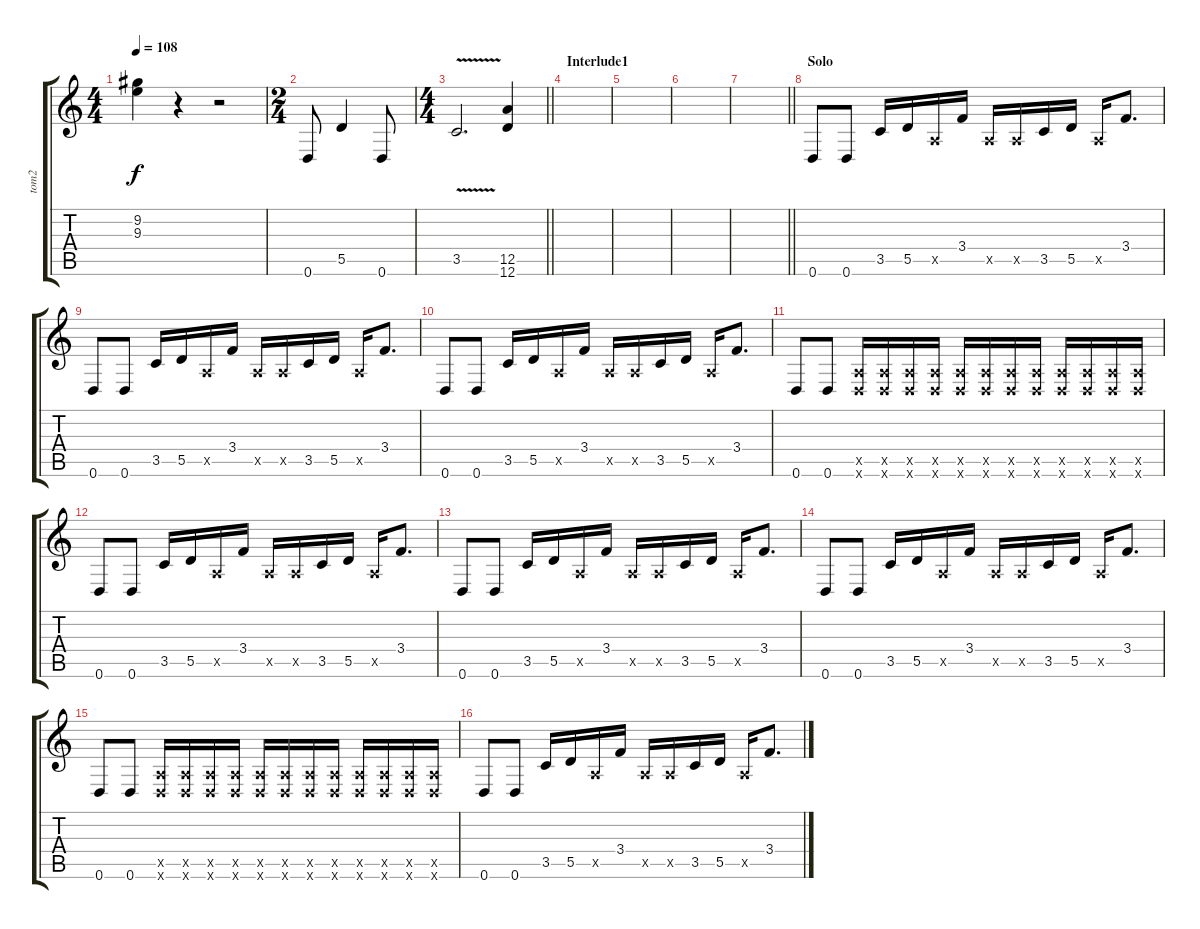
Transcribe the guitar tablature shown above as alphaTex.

\track ("tom2" "tom2") {instrument distortionguitar}
\staff {score tabs}
\tuning (E4 B3 G3 D3 A2 D2) {hide}
\ts (4 4)
\tempo 108
\clef g2
\ks c
(9.2{t} 9.3{t}).4{dy f} r.4 r.2 |
\ts (2 4)
0.6.8 5.5.4 0.6.8 |
\ts (4 4)
\barLineRight lightlight
3.5{v}.2{d} (12.5 12.6).4 |
\section ("" "Interlude1")
|
|
|
\barLineRight lightlight
|
\section ("" "Solo")
0.6.8 0.6.8 3.5.16 5.5.16 0.5{x}.16 3.4.16 0.5{x}.16 0.5{x}.16 3.5.16 5.5.16 0.5{x}.16 3.4.8{d} |
0.6.8 0.6.8 3.5.16 5.5.16 0.5{x}.16 3.4.16 0.5{x}.16 0.5{x}.16 3.5.16 5.5.16 0.5{x}.16 3.4.8{d} |
0.6.8 0.6.8 3.5.16 5.5.16 0.5{x}.16 3.4.16 0.5{x}.16 0.5{x}.16 3.5.16 5.5.16 0.5{x}.16 3.4.8{d} |
0.6.8 0.6.8 (0.5{x} 0.6{x}).16 (0.5{x} 0.6{x}).16 (0.5{x} 0.6{x}).16 (0.5{x} 0.6{x}).16 (0.5{x} 0.6{x}).16 (0.5{x} 0.6{x}).16 (0.5{x} 0.6{x}).16 (0.5{x} 0.6{x}).16 (0.5{x} 0.6{x}).16 (0.5{x} 0.6{x}).16 (0.5{x} 0.6{x}).16 (0.5{x} 0.6{x}).16 |
0.6.8 0.6.8 3.5.16 5.5.16 0.5{x}.16 3.4.16 0.5{x}.16 0.5{x}.16 3.5.16 5.5.16 0.5{x}.16 3.4.8{d} |
0.6.8 0.6.8 3.5.16 5.5.16 0.5{x}.16 3.4.16 0.5{x}.16 0.5{x}.16 3.5.16 5.5.16 0.5{x}.16 3.4.8{d} |
0.6.8 0.6.8 3.5.16 5.5.16 0.5{x}.16 3.4.16 0.5{x}.16 0.5{x}.16 3.5.16 5.5.16 0.5{x}.16 3.4.8{d} |
0.6.8 0.6.8 (0.5{x} 0.6{x}).16 (0.5{x} 0.6{x}).16 (0.5{x} 0.6{x}).16 (0.5{x} 0.6{x}).16 (0.5{x} 0.6{x}).16 (0.5{x} 0.6{x}).16 (0.5{x} 0.6{x}).16 (0.5{x} 0.6{x}).16 (0.5{x} 0.6{x}).16 (0.5{x} 0.6{x}).16 (0.5{x} 0.6{x}).16 (0.5{x} 0.6{x}).16 |
0.6.8 0.6.8 3.5.16 5.5.16 0.5{x}.16 3.4.16 0.5{x}.16 0.5{x}.16 3.5.16 5.5.16 0.5{x}.16 3.4.8{d}
